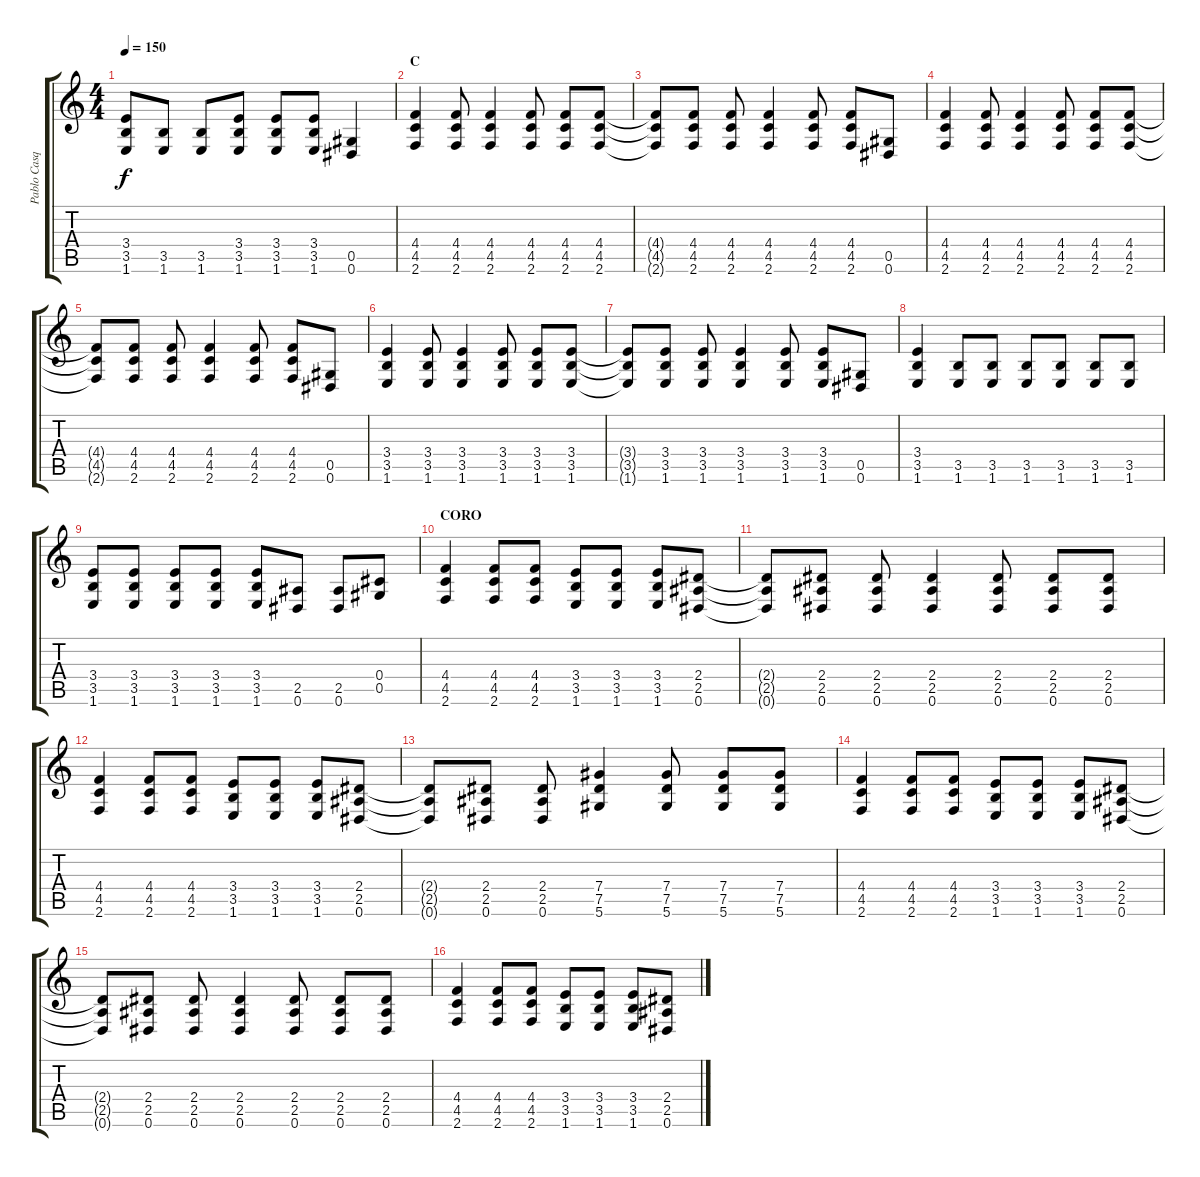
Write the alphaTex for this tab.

\track ("Pablo Casquero" "Pablo Casq") {instrument distortionguitar}
\staff {score tabs}
\tuning (Eb4 Bb3 Gb3 Db3 Ab2 Eb2) {hide}
\ts (4 4)
\tempo 150
\clef g2
\ks c
(3.4{t} 3.5{t} 1.6{t}).8{dy f} (3.5 1.6).8 (3.5 1.6).8 (3.4 3.5 1.6).8 (3.4 3.5 1.6).8 (3.4 3.5 1.6).8 (0.5 0.6).4 |
\section ("" "C")
(4.4 4.5 2.6).4 (4.4 4.5 2.6).8 (4.4 4.5 2.6).4 (4.4 4.5 2.6).8 (4.4 4.5 2.6).8 (4.4 4.5 2.6).8 |
(4.4{t} 4.5{t} 2.6{t}).8 (4.4 4.5 2.6).8 (4.4 4.5 2.6).8 (4.4 4.5 2.6).4 (4.4 4.5 2.6).8 (4.4 4.5 2.6).8 (0.5 0.6).8 |
(4.4 4.5 2.6).4 (4.4 4.5 2.6).8 (4.4 4.5 2.6).4 (4.4 4.5 2.6).8 (4.4 4.5 2.6).8 (4.4 4.5 2.6).8 |
(4.4{t} 4.5{t} 2.6{t}).8 (4.4 4.5 2.6).8 (4.4 4.5 2.6).8 (4.4 4.5 2.6).4 (4.4 4.5 2.6).8 (4.4 4.5 2.6).8 (0.5 0.6).8 |
(3.4 3.5 1.6).4 (3.4 3.5 1.6).8 (3.4 3.5 1.6).4 (3.4 3.5 1.6).8 (3.4 3.5 1.6).8 (3.4 3.5 1.6).8 |
(3.4{t} 3.5{t} 1.6{t}).8 (3.4 3.5 1.6).8 (3.4 3.5 1.6).8 (3.4 3.5 1.6).4 (3.4 3.5 1.6).8 (3.4 3.5 1.6).8 (0.5 0.6).8 |
(3.4 3.5 1.6).4 (3.5 1.6).8 (3.5 1.6).8 (3.5 1.6).8 (3.5 1.6).8 (3.5 1.6).8 (3.5 1.6).8 |
(3.4 3.5 1.6).8 (3.4 3.5 1.6).8 (3.4 3.5 1.6).8 (3.4 3.5 1.6).8 (3.4 3.5 1.6).8 (2.5 0.6).8 (2.5 0.6).8 (0.4 0.5).8 |
\section ("" "CORO")
(4.4 4.5 2.6).4 (4.4 4.5 2.6).8 (4.4 4.5 2.6).8 (3.4 3.5 1.6).8 (3.4 3.5 1.6).8 (3.4 3.5 1.6).8 (2.4 2.5 0.6).8 |
(2.4{t} 2.5{t} 0.6{t}).8 (2.4 2.5 0.6).8 (2.4 2.5 0.6).8 (2.4 2.5 0.6).4 (2.4 2.5 0.6).8 (2.4 2.5 0.6).8 (2.4 2.5 0.6).8 |
(4.4 4.5 2.6).4 (4.4 4.5 2.6).8 (4.4 4.5 2.6).8 (3.4 3.5 1.6).8 (3.4 3.5 1.6).8 (3.4 3.5 1.6).8 (2.4 2.5 0.6).8 |
(2.4{t} 2.5{t} 0.6{t}).8 (2.4 2.5 0.6).8 (2.4 2.5 0.6).8 (7.4 7.5 5.6).4 (7.4 7.5 5.6).8 (7.4 7.5 5.6).8 (7.4 7.5 5.6).8 |
(4.4 4.5 2.6).4 (4.4 4.5 2.6).8 (4.4 4.5 2.6).8 (3.4 3.5 1.6).8 (3.4 3.5 1.6).8 (3.4 3.5 1.6).8 (2.4 2.5 0.6).8 |
(2.4{t} 2.5{t} 0.6{t}).8 (2.4 2.5 0.6).8 (2.4 2.5 0.6).8 (2.4 2.5 0.6).4 (2.4 2.5 0.6).8 (2.4 2.5 0.6).8 (2.4 2.5 0.6).8 |
(4.4 4.5 2.6).4 (4.4 4.5 2.6).8 (4.4 4.5 2.6).8 (3.4 3.5 1.6).8 (3.4 3.5 1.6).8 (3.4 3.5 1.6).8 (2.4 2.5 0.6).8
